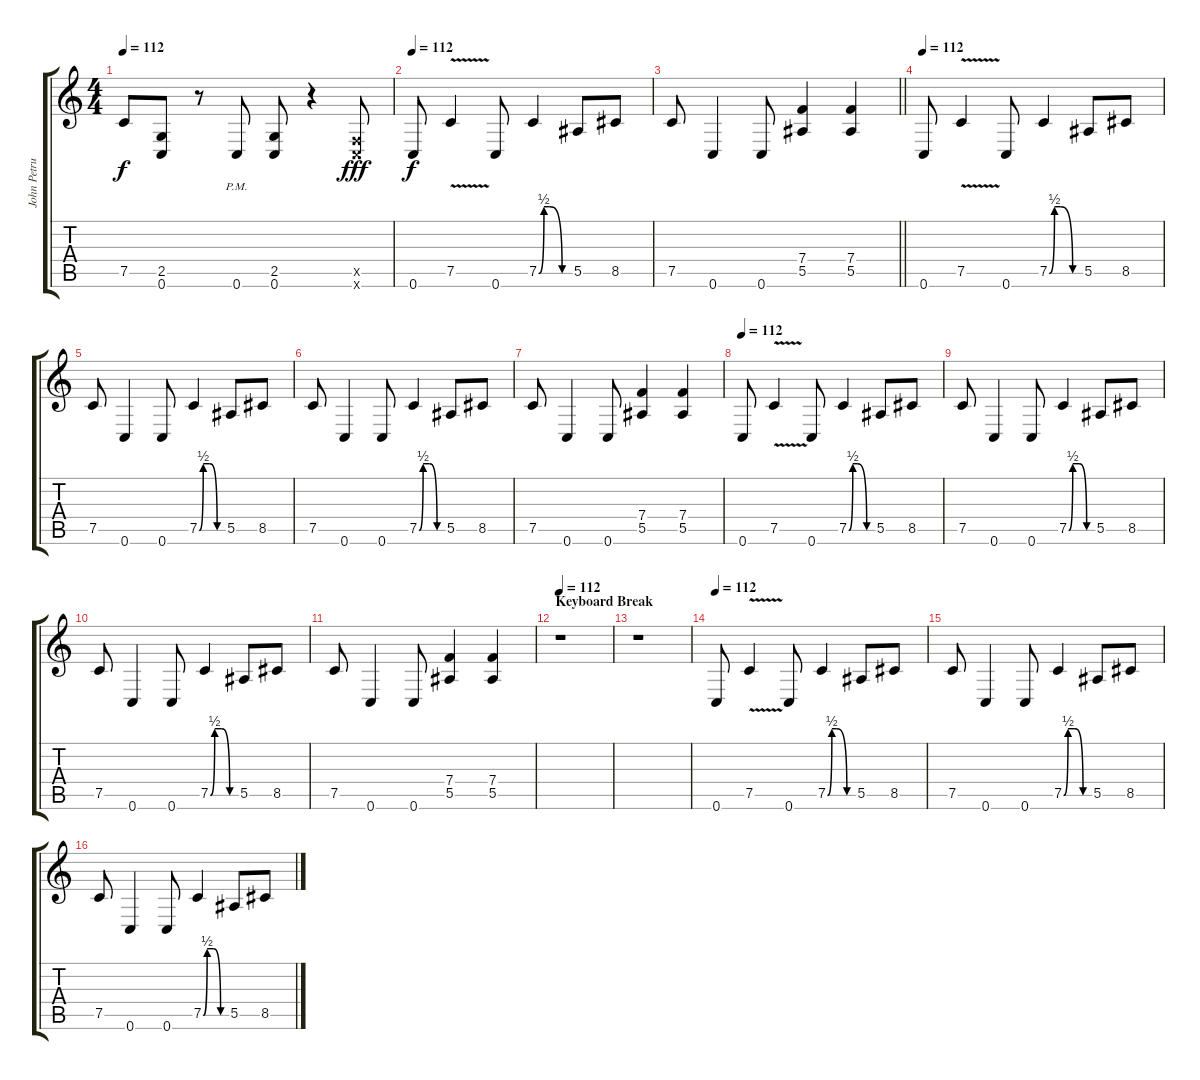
\track ("John Petrucci" "John Petru") {instrument distortionguitar}
\staff {score tabs}
\tuning (C4 G3 Eb3 Bb2 F2 C2) {hide}
\ts (4 4)
\tempo 112
\clef g2
\ks c
7.5.8{dy f} (2.5 0.6).8 r.8 0.6{pm}.8 (2.5 0.6).8 r.4 (0.5{x} 0.6{x}).8{dy fff} |
\tempo 112
0.6.8{dy f} 7.5{v}.4 0.6.8 7.5{be (custom 0 0 10 2 21 2 45 0 60 0)}.4 5.5.8 8.5.8 |
\barLineRight lightlight
7.5.8 0.6.4 0.6.8 (7.4 5.5).4 (7.4 5.5).4 |
\tempo 112
0.6.8 7.5{v}.4 0.6.8 7.5{be (custom 0 0 10 2 21 2 45 0 60 0)}.4 5.5.8 8.5.8 |
7.5.8 0.6.4 0.6.8 7.5{be (custom 0 0 10 2 26 2 45 0 60 0)}.4 5.5.8 8.5.8 |
7.5.8 0.6.4 0.6.8 7.5{be (custom 0 0 10 2 26 2 45 0 60 0)}.4 5.5.8 8.5.8 |
7.5.8 0.6.4 0.6.8 (7.4 5.5).4 (7.4 5.5).4 |
\tempo 112
0.6.8 7.5{v}.4 0.6.8 7.5{be (custom 0 0 10 2 21 2 45 0 60 0)}.4 5.5.8 8.5.8 |
7.5.8 0.6.4 0.6.8 7.5{be (custom 0 0 10 2 26 2 45 0 60 0)}.4 5.5.8 8.5.8 |
7.5.8 0.6.4 0.6.8 7.5{be (custom 0 0 10 2 26 2 45 0 60 0)}.4 5.5.8 8.5.8 |
7.5.8 0.6.4 0.6.8 (7.4 5.5).4 (7.4 5.5).4 |
\section ("" "Keyboard Break")
\tempo 112
r.1 |
r.1 |
\tempo 112
0.6.8 7.5{v}.4 0.6.8 7.5{be (custom 0 0 10 2 21 2 45 0 60 0)}.4 5.5.8 8.5.8 |
7.5.8 0.6.4 0.6.8 7.5{be (custom 0 0 10 2 26 2 45 0 60 0)}.4 5.5.8 8.5.8 |
7.5.8 0.6.4 0.6.8 7.5{be (custom 0 0 10 2 26 2 45 0 60 0)}.4 5.5.8 8.5.8
